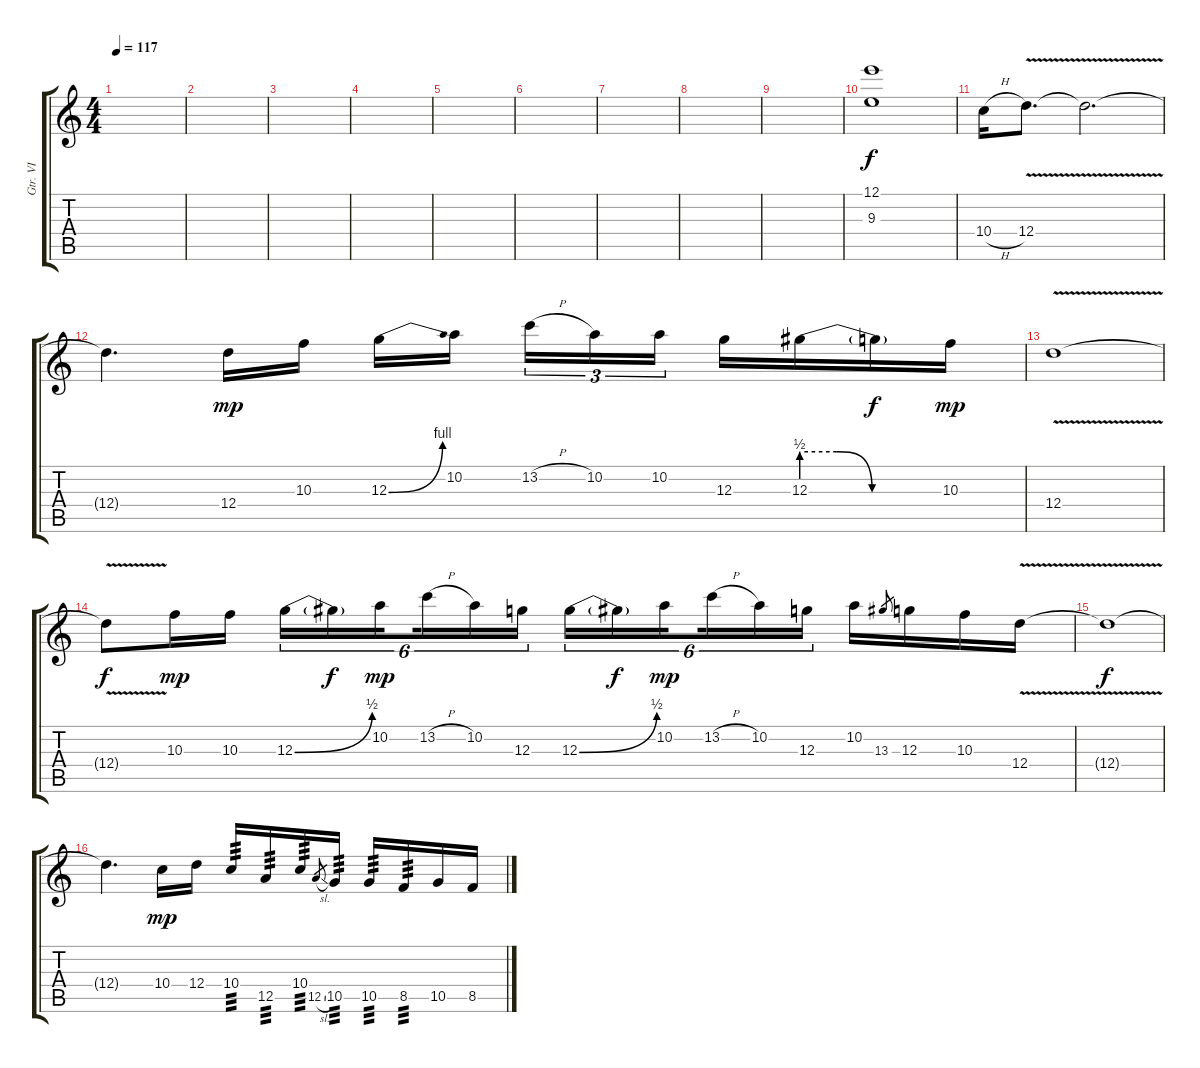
\track ("Gtr. VI" "Gtr. VI") {instrument distortionguitar}
\staff {score tabs}
\tuning (E4 B3 G3 D3 A2 E2) {hide}
\ts (4 4)
\tempo 117
\clef g2
\ks c
|
|
|
|
|
|
|
|
|
(12.1 9.3).1 |
10.4{h}.16 12.4{v}.8{d} 12.4{t}.2{d dy f} |
12.4{t}.4{d} 12.4.16{dy mp} 10.3.16 12.3{be (bend 0 0 60 4)}.16 10.2.16{beam splitsecondary} 13.2{h}.16{tu (3 2)} 10.2.16{tu (3 2)} 10.2.16{tu (3 2)} 12.3.16 12.3{be (custom 0 2 15 2 30 0 60 0)}.16 12.3{t}.16{dy f} 10.3.16{dy mp} |
12.4{v}.1 |
12.4{t}.8{dy f} 10.3.16{dy mp} 10.3.16 12.3{be (bend 0 0 60 2)}.16{tu (6 4)} 12.3{t}.16{tu (6 4) dy f} 10.2.16{tu (6 4) dy mp beam splitsecondary} 13.2{h}.16{tu (6 4)} 10.2.16{tu (6 4)} 12.3.16{tu (6 4)} 12.3{be (bend 0 0 60 2)}.16{tu (6 4)} 12.3{t}.16{tu (6 4) dy f} 10.2.16{tu (6 4) dy mp beam splitsecondary} 13.2{h}.16{tu (6 4)} 10.2.16{tu (6 4)} 12.3.16{tu (6 4)} 10.2.16 13.3.8{gr} 12.3.16 10.3.16 12.4{v}.16 |
12.4{t}.1{dy f} |
12.4{t}.4{d} 10.4.16{dy mp} 12.4.16 10.4.16{tp 3} 12.5.16{tp 3} 10.4.16{tp 3} 12.5{sl}.8{gr} 10.5.16{tp 3} 10.5.16{tp 3} 8.5.16{tp 3} 10.5.16 8.5.16
